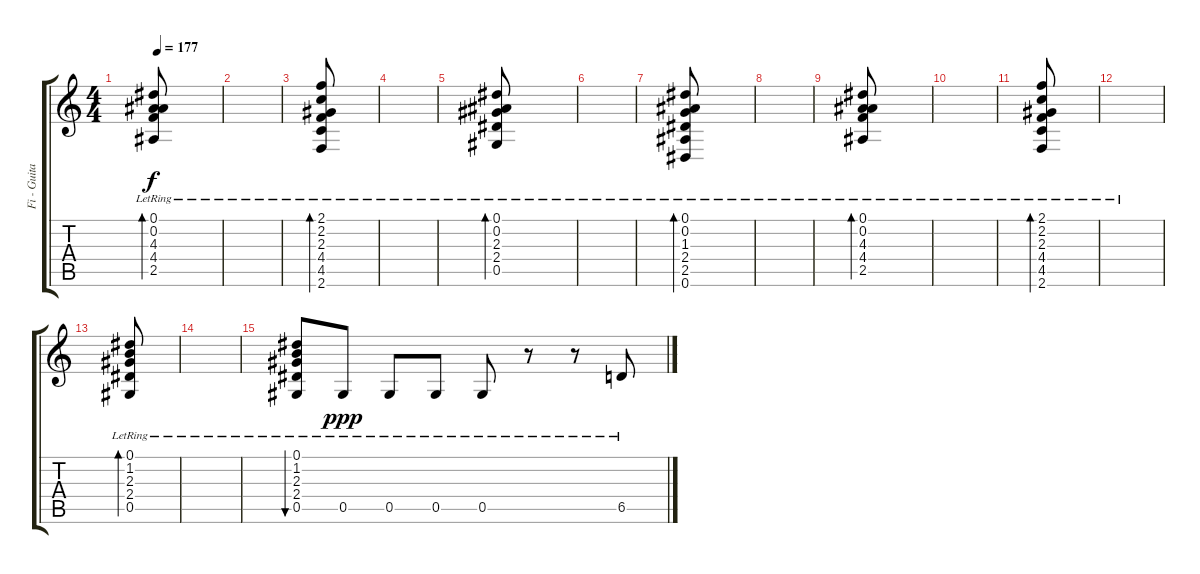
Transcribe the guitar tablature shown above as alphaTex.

\track ("Fi - Guitarra" "Fi - Guita") {instrument distortionguitar}
\staff {score tabs}
\tuning (Eb4 Bb3 Gb3 Db3 Ab2 Eb2) {hide}
\ts (4 4)
\tempo 177
\clef g2
\ks c
(0.1{lr} 0.2{lr} 4.3{lr} 4.4{lr} 2.5{lr}).8{bd 60 dy f volume 12 instrument acousticguitarsteel} |
|
(2.1{lr} 2.2{lr} 2.3{lr} 4.4{lr} 4.5{lr} 2.6{lr}).8{bd 120 volume 12 instrument acousticguitarsteel} |
|
(0.1{lr} 0.2{lr} 2.3{lr} 2.4{lr} 0.5{lr}).8{bd 60 volume 12 instrument acousticguitarsteel} |
|
(0.1{lr} 0.2{lr} 1.3{lr} 2.4{lr} 2.5{lr} 0.6{lr}).8{bd 120 volume 12 instrument acousticguitarsteel} |
|
(0.1{lr} 0.2{lr} 4.3{lr} 4.4{lr} 2.5{lr}).8{bd 60 volume 12 instrument acousticguitarsteel} |
|
(2.1{lr} 2.2{lr} 2.3{lr} 4.4{lr} 4.5{lr} 2.6{lr}).8{bd 120 volume 12 instrument acousticguitarsteel} |
|
(0.1{lr} 1.2{lr} 2.3{lr} 2.4{lr} 0.5{lr}).8{bd 60 volume 12 instrument acousticguitarsteel} |
|
(0.1{lr} 1.2{lr} 2.3{lr} 2.4{lr} 0.5{lr}).8{bu 30} 0.5{lr}.8{dy ppp} 0.5{lr}.8 0.5{lr}.8 0.5{lr}.8 r.8 r.8 6.5{lr}.8
